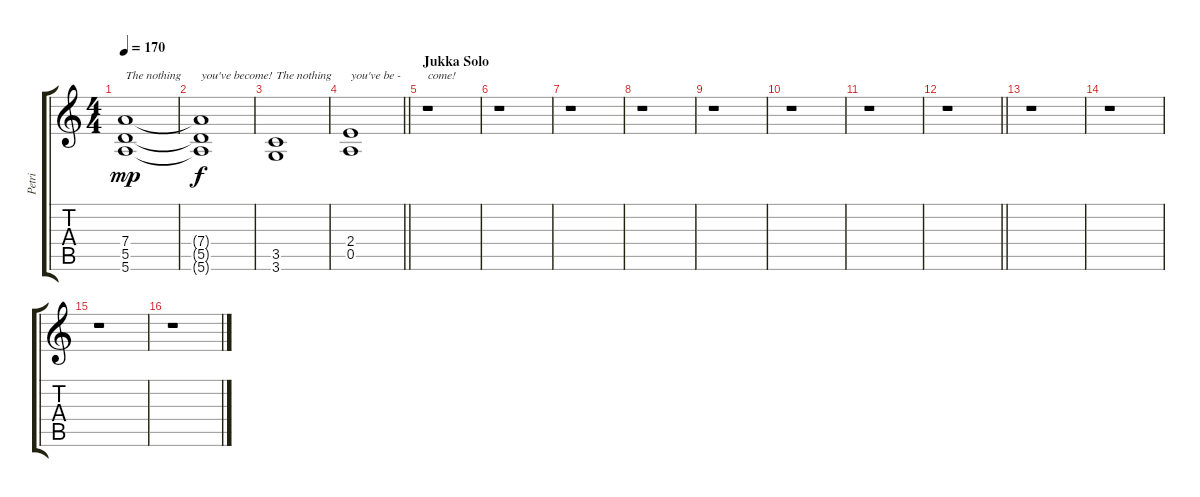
\track ("Petri" "Petri") {instrument distortionguitar}
\staff {score tabs}
\tuning (E4 B3 G3 D3 A2 E2) {hide}
\ts (4 4)
\tempo 170
\clef g2
\ks c
(7.4 5.5{t} 5.6{t}).1{txt "The nothing " dy mp} |
(7.4{t} 5.5{t} 5.6{t}).1{txt "you've become!" dy f} |
(3.5 3.6).1{txt "The nothing"} |
\barLineRight lightlight
(2.4 0.5).1{txt "you've be -"} |
\section ("" "Jukka Solo")
r.1{txt "come!"} |
r.1 |
r.1 |
r.1 |
r.1 |
r.1 |
r.1 |
\barLineRight lightlight
r.1 |
r.1 |
r.1 |
r.1 |
r.1
